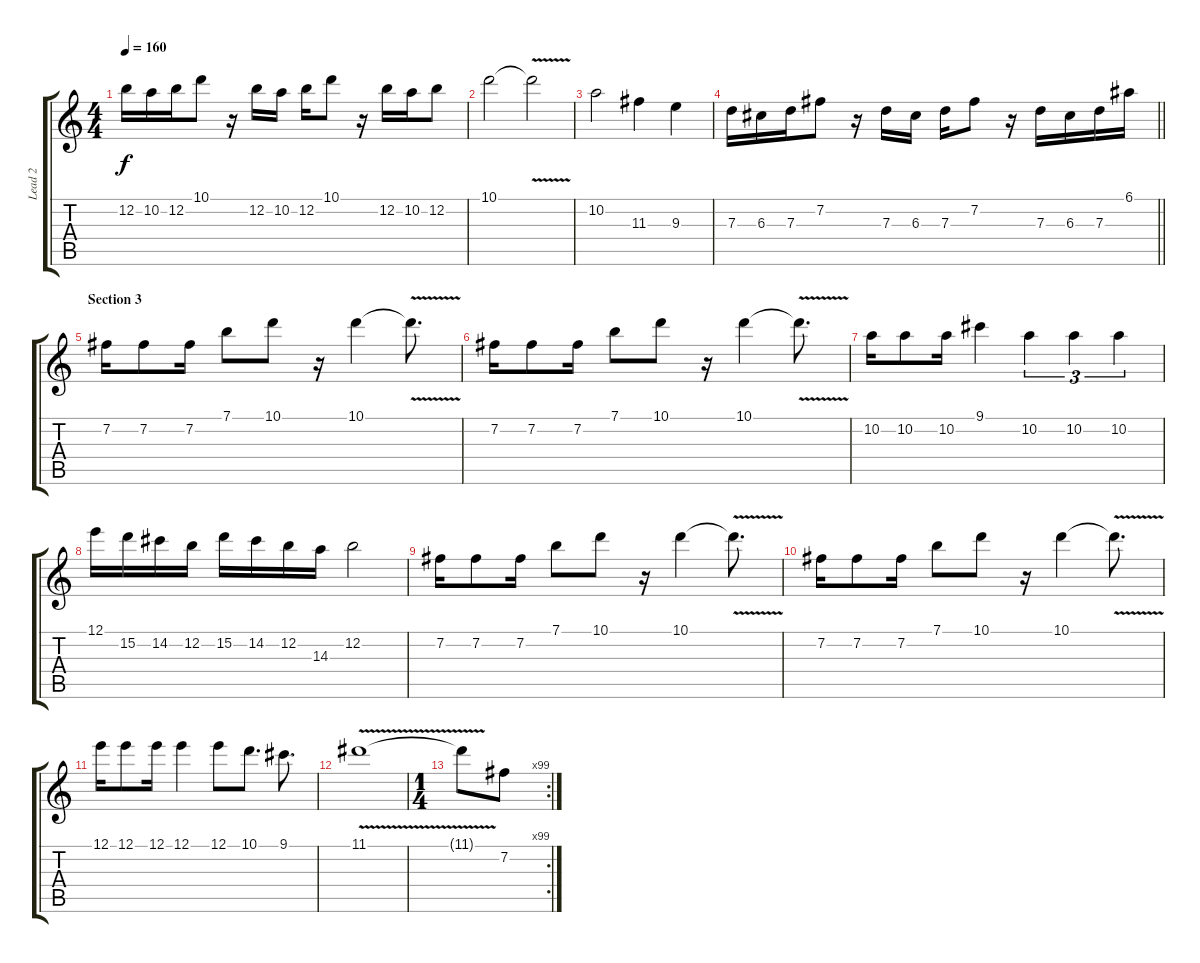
\track ("Lead 2" "Lead 2") {instrument overdrivenguitar}
\staff {score tabs}
\tuning (E4 B3 G3 D3 A2 E2) {hide}
\ts (4 4)
\tempo 160
\clef g2
\ks c
12.2.16{dy f} 10.2.16 12.2.16 10.1.8 r.16 12.2.16 10.2.16 12.2.16 10.1.8 r.16 12.2.16 10.2.16 12.2.8 |
10.1.2 10.1{v t}.2 |
10.2.2 11.3.4 9.3.4 |
\barLineRight lightlight
7.3.16 6.3.16 7.3.16 7.2.8 r.16 7.3.16 6.3.16 7.3.16 7.2.8 r.16 7.3.16 6.3.16 7.3.16 6.1.16 |
\section ("" "Section 3")
7.2.16 7.2.8 7.2.16 7.1.8 10.1.8 r.16 10.1.4 10.1{v t}.8{d} |
7.2.16 7.2.8 7.2.16 7.1.8 10.1.8 r.16 10.1.4 10.1{v t}.8{d} |
10.2.16 10.2.8 10.2.16 9.1.4 10.2.4{tu (3 2)} 10.2.4{tu (3 2)} 10.2.4{tu (3 2)} |
12.1.16 15.2.16 14.2.16 12.2.16 15.2.16 14.2.16 12.2.16 14.3.16 12.2.2 |
7.2.16 7.2.8 7.2.16 7.1.8 10.1.8 r.16 10.1.4 10.1{v t}.8{d} |
7.2.16 7.2.8 7.2.16 7.1.8 10.1.8 r.16 10.1.4 10.1{v t}.8{d} |
12.1.16 12.1.8 12.1.16 12.1.4 12.1.8 10.1.8{d} 9.1.8{d} |
11.1{v}.1 |
\rc 99
\ts (1 4)
11.1{t}.8 7.2.8
